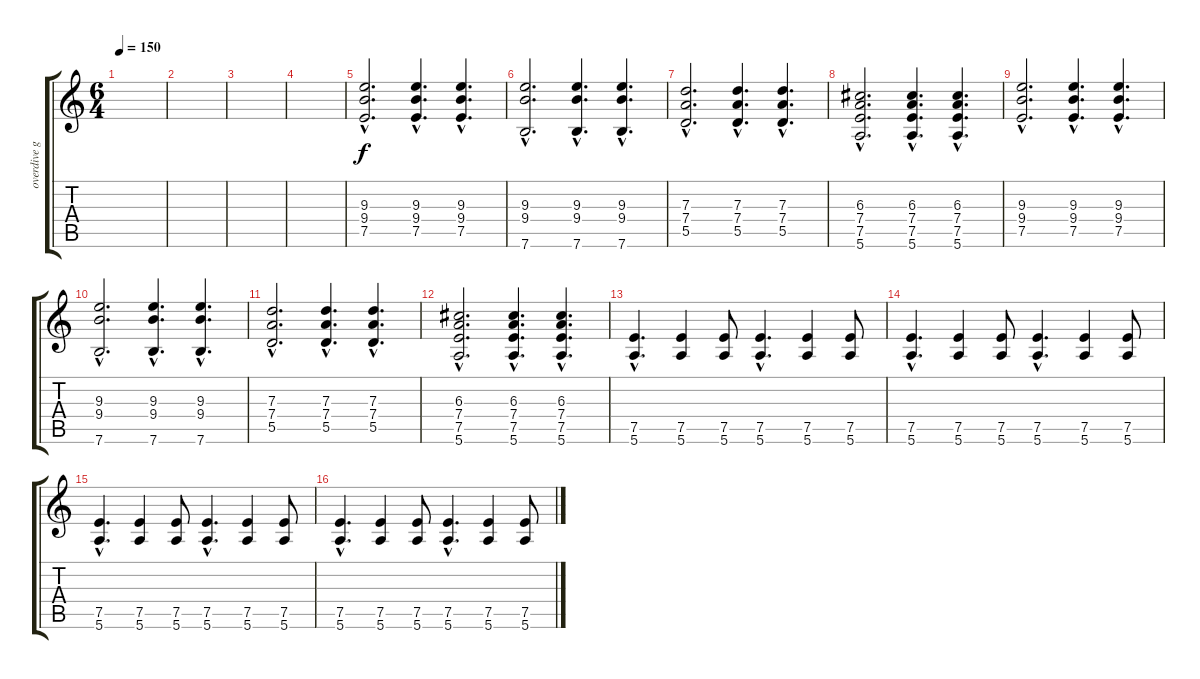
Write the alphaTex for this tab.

\track ("overdive guitar" "overdive g") {instrument distortionguitar}
\staff {score tabs}
\tuning (E4 B3 G3 D3 A2 E2) {hide}
\ts (6 4)
\tempo 150
\clef g2
\ks c
|
|
|
|
(9.3{hac} 9.4{hac} 7.5{hac}).2{d} (9.3{hac} 9.4{hac} 7.5{hac}).4{d} (9.3{hac} 9.4{hac} 7.5{hac}).4{d} |
(9.3{hac} 9.4{hac} 7.6{hac}).2{d} (9.3{hac} 9.4{hac} 7.6{hac}).4{d} (9.3{hac} 9.4{hac} 7.6{hac}).4{d} |
(7.3{hac} 7.4{hac} 5.5{hac}).2{d} (7.3{hac} 7.4{hac} 5.5{hac}).4{d} (7.3{hac} 7.4{hac} 5.5{hac}).4{d} |
(6.3{hac} 7.4{hac} 7.5{hac} 5.6{hac}).2{d} (6.3{hac} 7.4{hac} 7.5{hac} 5.6{hac}).4{d} (6.3{hac} 7.4{hac} 7.5{hac} 5.6{hac}).4{d} |
(9.3{hac} 9.4{hac} 7.5{hac}).2{d} (9.3{hac} 9.4{hac} 7.5{hac}).4{d} (9.3{hac} 9.4{hac} 7.5{hac}).4{d} |
(9.3{hac} 9.4{hac} 7.6{hac}).2{d} (9.3{hac} 9.4{hac} 7.6{hac}).4{d} (9.3{hac} 9.4{hac} 7.6{hac}).4{d} |
(7.3{hac} 7.4{hac} 5.5{hac}).2{d} (7.3{hac} 7.4{hac} 5.5{hac}).4{d} (7.3{hac} 7.4{hac} 5.5{hac}).4{d} |
(6.3{hac} 7.4{hac} 7.5{hac} 5.6{hac}).2{d} (6.3{hac} 7.4{hac} 7.5{hac} 5.6{hac}).4{d} (6.3{hac} 7.4{hac} 7.5{hac} 5.6{hac}).4{d} |
(7.5{hac} 5.6{hac}).4{d} (7.5 5.6).4 (7.5 5.6).8 (7.5{hac} 5.6{hac}).4{d} (7.5 5.6).4 (7.5 5.6).8 |
(7.5{hac} 5.6{hac}).4{d} (7.5 5.6).4 (7.5 5.6).8 (7.5{hac} 5.6{hac}).4{d} (7.5 5.6).4 (7.5 5.6).8 |
(7.5{hac} 5.6{hac}).4{d} (7.5 5.6).4 (7.5 5.6).8 (7.5{hac} 5.6{hac}).4{d} (7.5 5.6).4 (7.5 5.6).8 |
(7.5{hac} 5.6{hac}).4{d} (7.5 5.6).4 (7.5 5.6).8 (7.5{hac} 5.6{hac}).4{d} (7.5 5.6).4 (7.5 5.6).8
